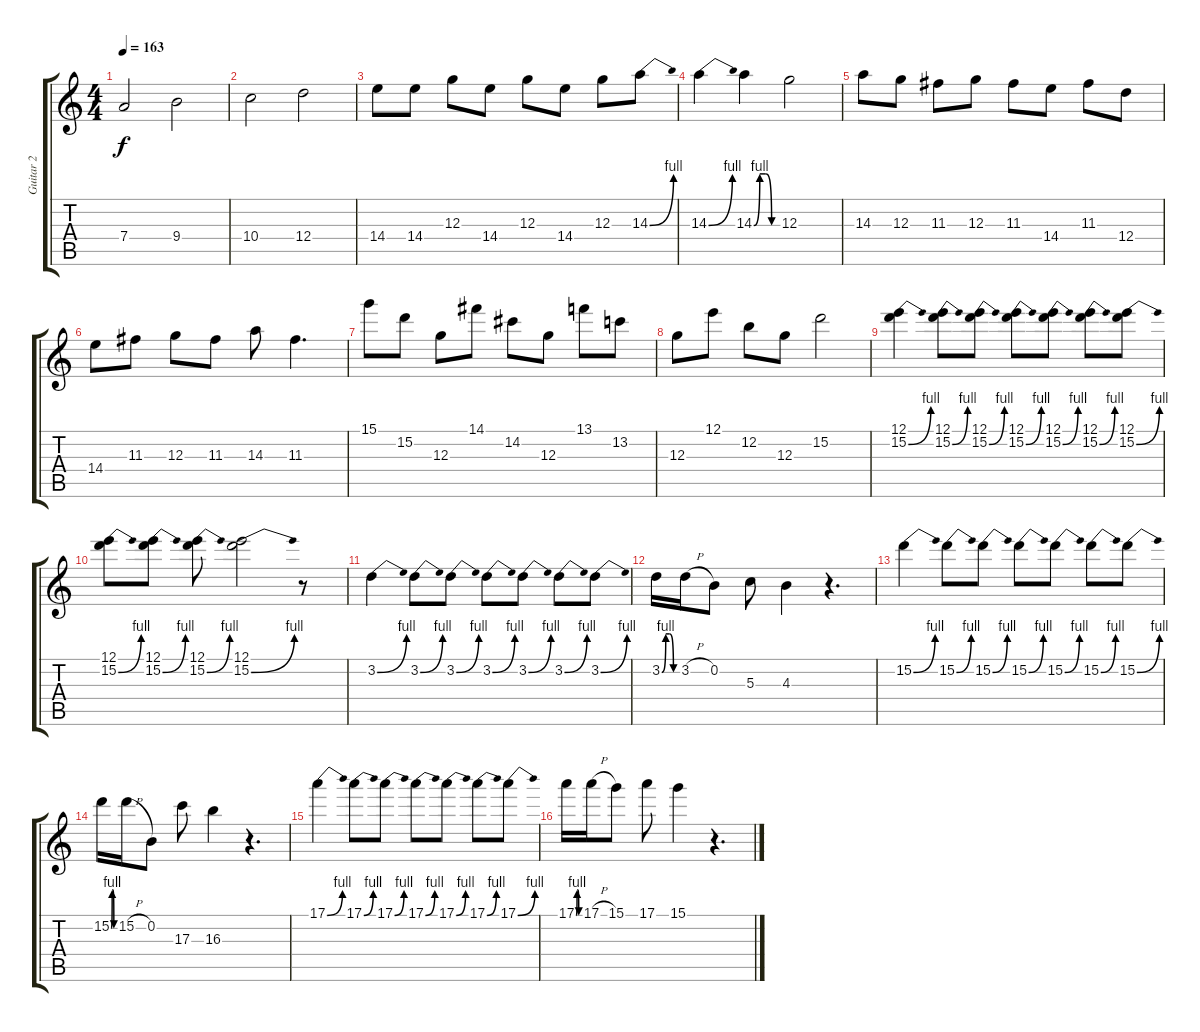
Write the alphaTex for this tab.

\track ("Guitar 2" "Guitar 2") {instrument distortionguitar}
\staff {score tabs}
\tuning (E4 B3 G3 D3 A2 E2) {hide}
\ts (4 4)
\tempo 163
\clef g2
\ks c
7.4.2{dy f} 9.4.2 |
10.4.2 12.4.2 |
14.4.8 14.4.8 12.3.8 14.4.8 12.3.8 14.4.8 12.3.8 14.3{be (bend 0 0 60 4)}.8 |
14.3{be (bend 0 0 60 4)}.4 14.3{be (custom 0 0 15 4 30 4 45 0 60 0)}.4 12.3.2 |
14.3.8 12.3.8 11.3.8 12.3.8 11.3.8 14.4.8 11.3.8 12.4.8 |
14.4.8 11.3.8 12.3.8 11.3.8 14.3.8 11.3.4{d} |
15.1.8 15.2.8 12.3.8 14.1.8 14.2.8 12.3.8 13.1.8 13.2.8 |
12.3.8 12.1.8 12.2.8 12.3.8 15.2.2 |
(12.1 15.2{be (bend 0 0 60 4)}).4 (12.1 15.2{be (bend 0 0 60 4)}).8 (12.1 15.2{be (bend 0 0 60 4)}).8 (12.1 15.2{be (bend 0 0 60 4)}).8 (12.1 15.2{be (bend 0 0 60 4)}).8 (12.1 15.2{be (bend 0 0 60 4)}).8 (12.1 15.2{be (bend 0 0 60 4)}).8 |
(12.1 15.2{be (bend 0 0 60 4)}).8 (12.1 15.2{be (bend 0 0 60 4)}).8 (12.1 15.2{be (bend 0 0 60 4)}).8 (12.1 15.2{be (bend 0 0 60 4)}).2 r.8 |
3.2{be (bend 0 0 60 4)}.4 3.2{be (bend 0 0 60 4)}.8 3.2{be (bend 0 0 60 4)}.8 3.2{be (bend 0 0 60 4)}.8 3.2{be (bend 0 0 60 4)}.8 3.2{be (bend 0 0 60 4)}.8 3.2{be (bend 0 0 60 4)}.8 |
3.2{be (custom 0 0 15 4 30 4 45 0 60 0)}.16 3.2{h}.16 0.2.8 5.3.8 4.3.4 r.4{d} |
15.2{be (bend 0 0 60 4)}.4 15.2{be (bend 0 0 60 4)}.8 15.2{be (bend 0 0 60 4)}.8 15.2{be (bend 0 0 60 4)}.8 15.2{be (bend 0 0 60 4)}.8 15.2{be (bend 0 0 60 4)}.8 15.2{be (bend 0 0 60 4)}.8 |
15.2{be (custom 0 0 15 4 30 4 45 0 60 0)}.16 15.2{h}.16 0.2.8 17.3.8 16.3.4 r.4{d} |
17.1{be (bend 0 0 60 4)}.4 17.1{be (bend 0 0 60 4)}.8 17.1{be (bend 0 0 60 4)}.8 17.1{be (bend 0 0 60 4)}.8 17.1{be (bend 0 0 60 4)}.8 17.1{be (bend 0 0 60 4)}.8 17.1{be (bend 0 0 60 4)}.8 |
17.1{be (custom 0 0 15 4 30 4 45 0 60 0)}.16 17.1{h}.16 15.1.8 17.1.8 15.1.4 r.4{d}
